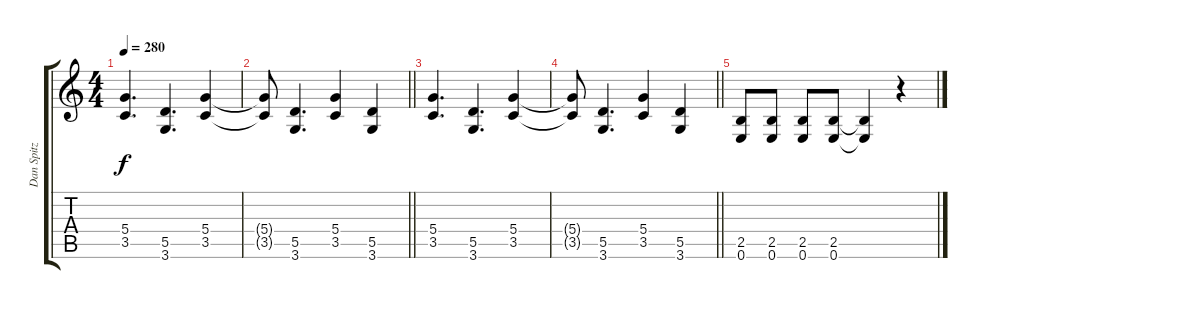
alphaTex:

\track ("Dan Spitz" "Dan Spitz") {instrument distortionguitar}
\staff {score tabs}
\tuning (E4 B3 G3 D3 A2 E2) {hide}
\ts (4 4)
\tempo 280
\clef g2
\ks c
(5.4 3.5).4{d dy f} (5.5 3.6).4{d} (5.4 3.5).4 |
\barLineRight lightlight
(5.4{t} 3.5{t}).8 (5.5 3.6).4{d} (5.4 3.5).4 (5.5 3.6).4 |
(5.4 3.5).4{d} (5.5 3.6).4{d} (5.4 3.5).4 |
\barLineRight lightlight
(5.4{t} 3.5{t}).8 (5.5 3.6).4{d} (5.4 3.5).4 (5.5 3.6).4 |
(2.5 0.6).8 (2.5 0.6).8 (2.5 0.6).8 (2.5 0.6).8 (2.5{t} 0.6{t}).4 r.4
